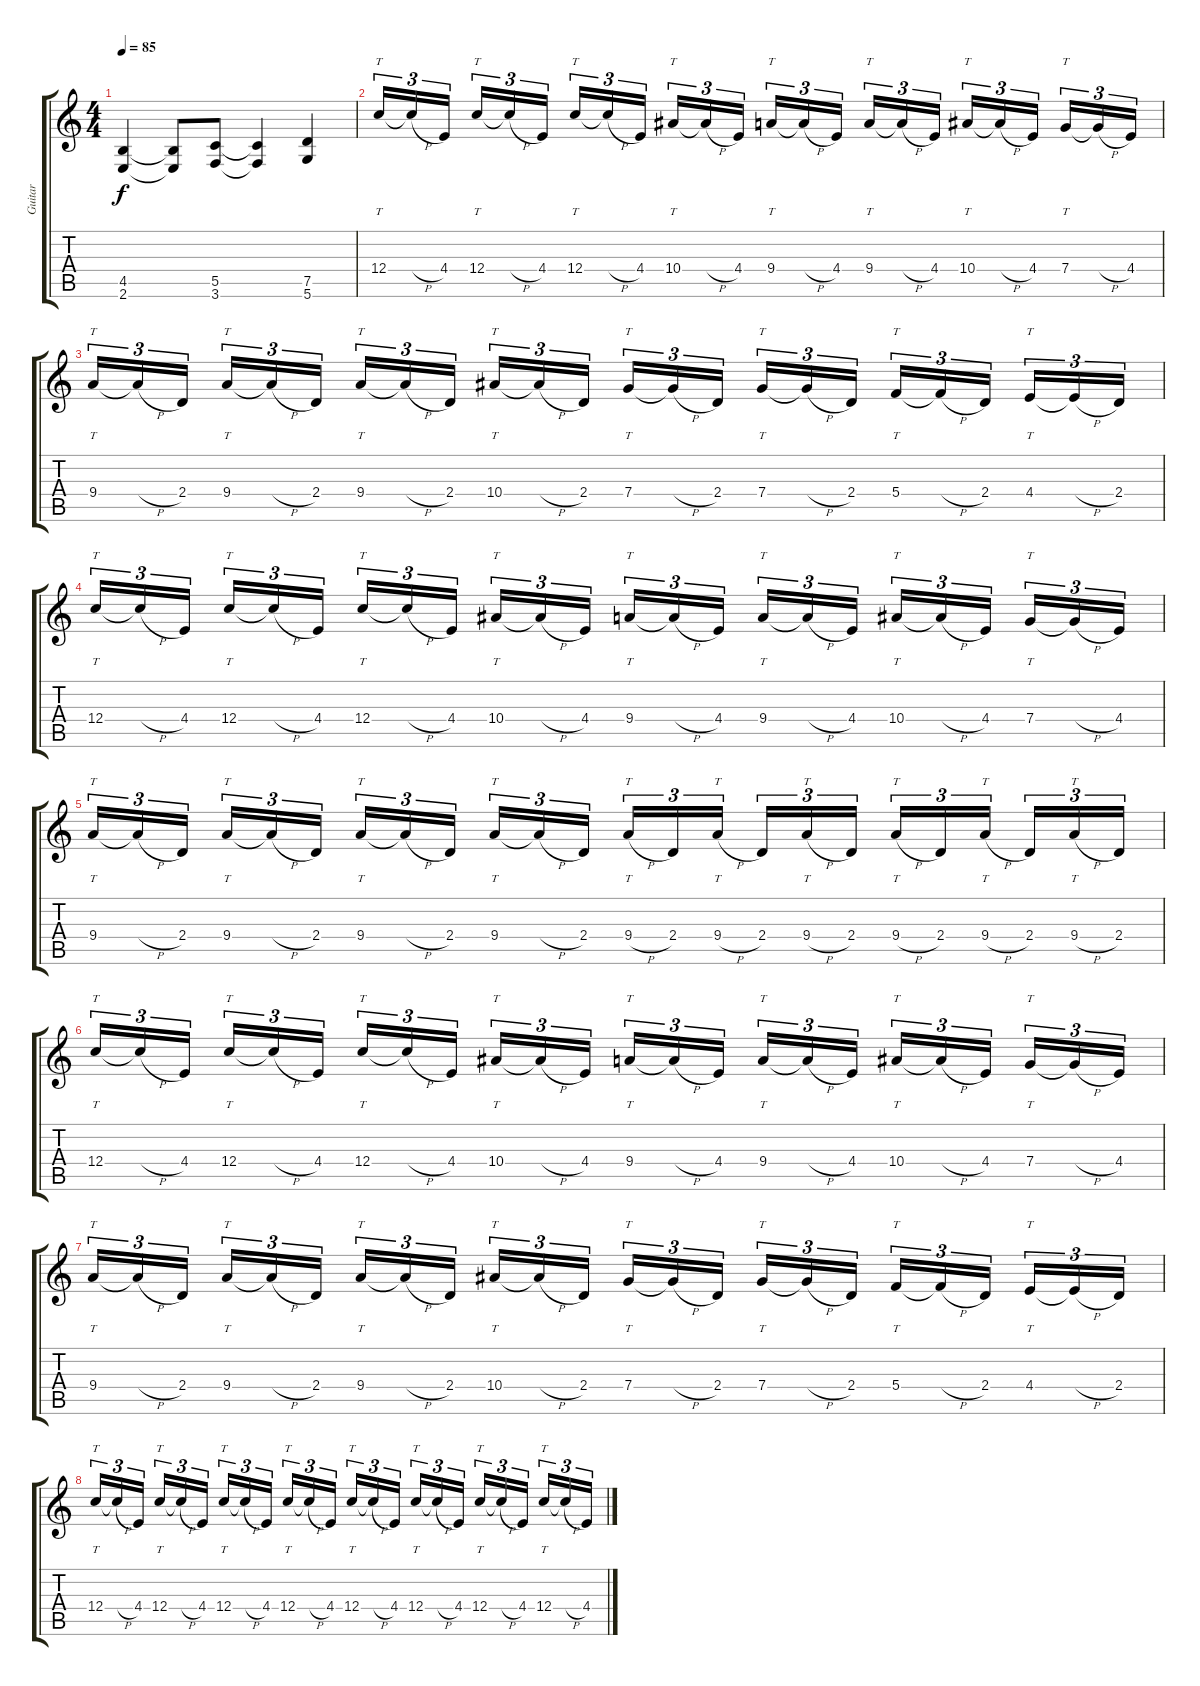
\track ("Guitar" "Guitar") {instrument overdrivenguitar}
\staff {score tabs}
\tuning (D4 A3 F3 C3 G2 D2) {hide}
\ts (4 4)
\section ("" "")
\tempo 85
\clef g2
\ks c
(4.5 2.6).4{dy f instrument distortionguitar} (4.5{t} 2.6{t}).8 (5.5 3.6).8 (5.5{t} 3.6{t}).4 (7.5 5.6).4 |
12.4.16{tt tu (3 2)} 12.4{h t}.16{tu (3 2)} 4.4.16{tu (3 2) beam splitsecondary} 12.4.16{tt tu (3 2)} 12.4{h t}.16{tu (3 2)} 4.4.16{tu (3 2)} 12.4.16{tt tu (3 2)} 12.4{h t}.16{tu (3 2)} 4.4.16{tu (3 2) beam splitsecondary} 10.4.16{tt tu (3 2)} 10.4{h t}.16{tu (3 2)} 4.4.16{tu (3 2)} 9.4.16{tt tu (3 2)} 9.4{h t}.16{tu (3 2)} 4.4.16{tu (3 2) beam splitsecondary} 9.4.16{tt tu (3 2)} 9.4{h t}.16{tu (3 2)} 4.4.16{tu (3 2)} 10.4.16{tt tu (3 2)} 10.4{h t}.16{tu (3 2)} 4.4.16{tu (3 2) beam splitsecondary} 7.4.16{tt tu (3 2)} 7.4{h t}.16{tu (3 2)} 4.4.16{tu (3 2)} |
9.4.16{tt tu (3 2)} 9.4{h t}.16{tu (3 2)} 2.4.16{tu (3 2) beam splitsecondary} 9.4.16{tt tu (3 2)} 9.4{h t}.16{tu (3 2)} 2.4.16{tu (3 2)} 9.4.16{tt tu (3 2)} 9.4{h t}.16{tu (3 2)} 2.4.16{tu (3 2) beam splitsecondary} 10.4.16{tt tu (3 2)} 10.4{h t}.16{tu (3 2)} 2.4.16{tu (3 2)} 7.4.16{tt tu (3 2)} 7.4{h t}.16{tu (3 2)} 2.4.16{tu (3 2) beam splitsecondary} 7.4.16{tt tu (3 2)} 7.4{h t}.16{tu (3 2)} 2.4.16{tu (3 2)} 5.4.16{tt tu (3 2)} 5.4{h t}.16{tu (3 2)} 2.4.16{tu (3 2) beam splitsecondary} 4.4.16{tt tu (3 2)} 4.4{h t}.16{tu (3 2)} 2.4.16{tu (3 2)} |
12.4.16{tt tu (3 2)} 12.4{h t}.16{tu (3 2)} 4.4.16{tu (3 2) beam splitsecondary} 12.4.16{tt tu (3 2)} 12.4{h t}.16{tu (3 2)} 4.4.16{tu (3 2)} 12.4.16{tt tu (3 2)} 12.4{h t}.16{tu (3 2)} 4.4.16{tu (3 2) beam splitsecondary} 10.4.16{tt tu (3 2)} 10.4{h t}.16{tu (3 2)} 4.4.16{tu (3 2)} 9.4.16{tt tu (3 2)} 9.4{h t}.16{tu (3 2)} 4.4.16{tu (3 2) beam splitsecondary} 9.4.16{tt tu (3 2)} 9.4{h t}.16{tu (3 2)} 4.4.16{tu (3 2)} 10.4.16{tt tu (3 2)} 10.4{h t}.16{tu (3 2)} 4.4.16{tu (3 2) beam splitsecondary} 7.4.16{tt tu (3 2)} 7.4{h t}.16{tu (3 2)} 4.4.16{tu (3 2)} |
9.4.16{tt tu (3 2)} 9.4{h t}.16{tu (3 2)} 2.4.16{tu (3 2) beam splitsecondary} 9.4.16{tt tu (3 2)} 9.4{h t}.16{tu (3 2)} 2.4.16{tu (3 2)} 9.4.16{tt tu (3 2)} 9.4{h t}.16{tu (3 2)} 2.4.16{tu (3 2) beam splitsecondary} 9.4.16{tt tu (3 2)} 9.4{h t}.16{tu (3 2)} 2.4.16{tu (3 2)} 9.4{h}.16{tt tu (3 2)} 2.4.16{tu (3 2)} 9.4{h}.16{tt tu (3 2) beam splitsecondary} 2.4.16{tu (3 2)} 9.4{h}.16{tt tu (3 2)} 2.4.16{tu (3 2)} 9.4{h}.16{tt tu (3 2)} 2.4.16{tu (3 2)} 9.4{h}.16{tt tu (3 2) beam splitsecondary} 2.4.16{tu (3 2)} 9.4{h}.16{tt tu (3 2)} 2.4.16{tu (3 2)} |
12.4.16{tt tu (3 2)} 12.4{h t}.16{tu (3 2)} 4.4.16{tu (3 2) beam splitsecondary} 12.4.16{tt tu (3 2)} 12.4{h t}.16{tu (3 2)} 4.4.16{tu (3 2)} 12.4.16{tt tu (3 2)} 12.4{h t}.16{tu (3 2)} 4.4.16{tu (3 2) beam splitsecondary} 10.4.16{tt tu (3 2)} 10.4{h t}.16{tu (3 2)} 4.4.16{tu (3 2)} 9.4.16{tt tu (3 2)} 9.4{h t}.16{tu (3 2)} 4.4.16{tu (3 2) beam splitsecondary} 9.4.16{tt tu (3 2)} 9.4{h t}.16{tu (3 2)} 4.4.16{tu (3 2)} 10.4.16{tt tu (3 2)} 10.4{h t}.16{tu (3 2)} 4.4.16{tu (3 2) beam splitsecondary} 7.4.16{tt tu (3 2)} 7.4{h t}.16{tu (3 2)} 4.4.16{tu (3 2)} |
9.4.16{tt tu (3 2)} 9.4{h t}.16{tu (3 2)} 2.4.16{tu (3 2) beam splitsecondary} 9.4.16{tt tu (3 2)} 9.4{h t}.16{tu (3 2)} 2.4.16{tu (3 2)} 9.4.16{tt tu (3 2)} 9.4{h t}.16{tu (3 2)} 2.4.16{tu (3 2) beam splitsecondary} 10.4.16{tt tu (3 2)} 10.4{h t}.16{tu (3 2)} 2.4.16{tu (3 2)} 7.4.16{tt tu (3 2)} 7.4{h t}.16{tu (3 2)} 2.4.16{tu (3 2) beam splitsecondary} 7.4.16{tt tu (3 2)} 7.4{h t}.16{tu (3 2)} 2.4.16{tu (3 2)} 5.4.16{tt tu (3 2)} 5.4{h t}.16{tu (3 2)} 2.4.16{tu (3 2) beam splitsecondary} 4.4.16{tt tu (3 2)} 4.4{h t}.16{tu (3 2)} 2.4.16{tu (3 2)} |
12.4.16{tt tu (3 2)} 12.4{h t}.16{tu (3 2)} 4.4.16{tu (3 2) beam splitsecondary} 12.4.16{tt tu (3 2)} 12.4{h t}.16{tu (3 2)} 4.4.16{tu (3 2)} 12.4.16{tt tu (3 2)} 12.4{h t}.16{tu (3 2)} 4.4.16{tu (3 2) beam splitsecondary} 12.4.16{tt tu (3 2)} 12.4{h t}.16{tu (3 2)} 4.4.16{tu (3 2)} 12.4.16{tt tu (3 2)} 12.4{h t}.16{tu (3 2)} 4.4.16{tu (3 2) beam splitsecondary} 12.4.16{tt tu (3 2)} 12.4{h t}.16{tu (3 2)} 4.4.16{tu (3 2)} 12.4.16{tt tu (3 2)} 12.4{h t}.16{tu (3 2)} 4.4.16{tu (3 2) beam splitsecondary} 12.4.16{tt tu (3 2)} 12.4{h t}.16{tu (3 2)} 4.4.16{tu (3 2)}
